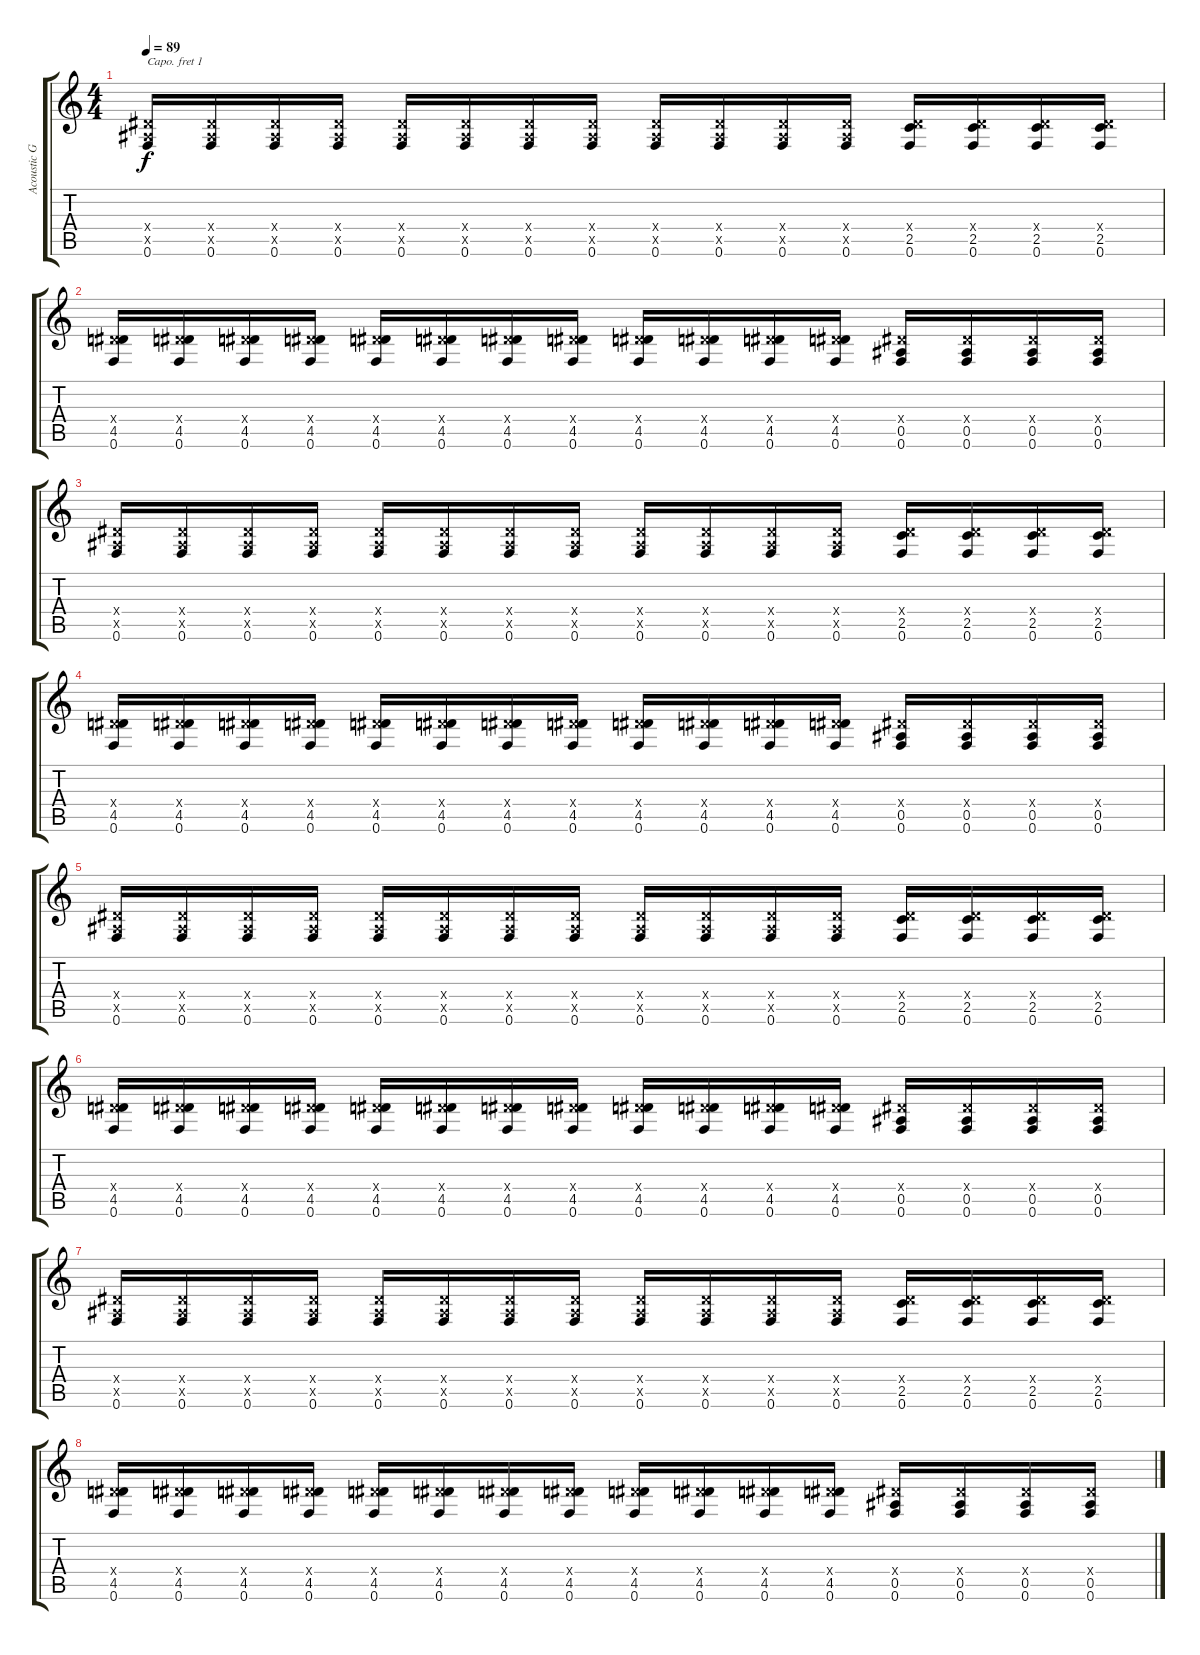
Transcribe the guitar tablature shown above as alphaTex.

\track ("Acoustic Guitar" "Acoustic G") {instrument acousticguitarsteel}
\staff {score tabs}
\capo 1
\tuning (E4 B3 G3 D3 A2 E2) {hide}
\ts (4 4)
\tempo 89
\clef g2
\ks c
(0.4{x} 0.5{x} 0.6).16{dy f} (0.4{x} 0.5{x} 0.6).16 (0.4{x} 0.5{x} 0.6).16 (0.4{x} 0.5{x} 0.6).16 (0.4{x} 0.5{x} 0.6).16 (0.4{x} 0.5{x} 0.6).16 (0.4{x} 0.5{x} 0.6).16 (0.4{x} 0.5{x} 0.6).16 (0.4{x} 0.5{x} 0.6).16 (0.4{x} 0.5{x} 0.6).16 (0.4{x} 0.5{x} 0.6).16 (0.4{x} 0.5{x} 0.6).16 (0.4{x} 2.5 0.6).16 (0.4{x} 2.5 0.6).16 (0.4{x} 2.5 0.6).16 (0.4{x} 2.5 0.6).16 |
(0.4{x} 4.5 0.6).16 (0.4{x} 4.5 0.6).16 (0.4{x} 4.5 0.6).16 (0.4{x} 4.5 0.6).16 (0.4{x} 4.5 0.6).16 (0.4{x} 4.5 0.6).16 (0.4{x} 4.5 0.6).16 (0.4{x} 4.5 0.6).16 (0.4{x} 4.5 0.6).16 (0.4{x} 4.5 0.6).16 (0.4{x} 4.5 0.6).16 (0.4{x} 4.5 0.6).16 (0.4{x} 0.5 0.6).16 (0.4{x} 0.5 0.6).16 (0.4{x} 0.5 0.6).16 (0.4{x} 0.5 0.6).16 |
(0.4{x} 0.5{x} 0.6).16 (0.4{x} 0.5{x} 0.6).16 (0.4{x} 0.5{x} 0.6).16 (0.4{x} 0.5{x} 0.6).16 (0.4{x} 0.5{x} 0.6).16 (0.4{x} 0.5{x} 0.6).16 (0.4{x} 0.5{x} 0.6).16 (0.4{x} 0.5{x} 0.6).16 (0.4{x} 0.5{x} 0.6).16 (0.4{x} 0.5{x} 0.6).16 (0.4{x} 0.5{x} 0.6).16 (0.4{x} 0.5{x} 0.6).16 (0.4{x} 2.5 0.6).16 (0.4{x} 2.5 0.6).16 (0.4{x} 2.5 0.6).16 (0.4{x} 2.5 0.6).16 |
(0.4{x} 4.5 0.6).16 (0.4{x} 4.5 0.6).16 (0.4{x} 4.5 0.6).16 (0.4{x} 4.5 0.6).16 (0.4{x} 4.5 0.6).16 (0.4{x} 4.5 0.6).16 (0.4{x} 4.5 0.6).16 (0.4{x} 4.5 0.6).16 (0.4{x} 4.5 0.6).16 (0.4{x} 4.5 0.6).16 (0.4{x} 4.5 0.6).16 (0.4{x} 4.5 0.6).16 (0.4{x} 0.5 0.6).16 (0.4{x} 0.5 0.6).16 (0.4{x} 0.5 0.6).16 (0.4{x} 0.5 0.6).16 |
(0.4{x} 0.5{x} 0.6).16 (0.4{x} 0.5{x} 0.6).16 (0.4{x} 0.5{x} 0.6).16 (0.4{x} 0.5{x} 0.6).16 (0.4{x} 0.5{x} 0.6).16 (0.4{x} 0.5{x} 0.6).16 (0.4{x} 0.5{x} 0.6).16 (0.4{x} 0.5{x} 0.6).16 (0.4{x} 0.5{x} 0.6).16 (0.4{x} 0.5{x} 0.6).16 (0.4{x} 0.5{x} 0.6).16 (0.4{x} 0.5{x} 0.6).16 (0.4{x} 2.5 0.6).16 (0.4{x} 2.5 0.6).16 (0.4{x} 2.5 0.6).16 (0.4{x} 2.5 0.6).16 |
(0.4{x} 4.5 0.6).16 (0.4{x} 4.5 0.6).16 (0.4{x} 4.5 0.6).16 (0.4{x} 4.5 0.6).16 (0.4{x} 4.5 0.6).16 (0.4{x} 4.5 0.6).16 (0.4{x} 4.5 0.6).16 (0.4{x} 4.5 0.6).16 (0.4{x} 4.5 0.6).16 (0.4{x} 4.5 0.6).16 (0.4{x} 4.5 0.6).16 (0.4{x} 4.5 0.6).16 (0.4{x} 0.5 0.6).16 (0.4{x} 0.5 0.6).16 (0.4{x} 0.5 0.6).16 (0.4{x} 0.5 0.6).16 |
(0.4{x} 0.5{x} 0.6).16 (0.4{x} 0.5{x} 0.6).16 (0.4{x} 0.5{x} 0.6).16 (0.4{x} 0.5{x} 0.6).16 (0.4{x} 0.5{x} 0.6).16 (0.4{x} 0.5{x} 0.6).16 (0.4{x} 0.5{x} 0.6).16 (0.4{x} 0.5{x} 0.6).16 (0.4{x} 0.5{x} 0.6).16 (0.4{x} 0.5{x} 0.6).16 (0.4{x} 0.5{x} 0.6).16 (0.4{x} 0.5{x} 0.6).16 (0.4{x} 2.5 0.6).16 (0.4{x} 2.5 0.6).16 (0.4{x} 2.5 0.6).16 (0.4{x} 2.5 0.6).16 |
(0.4{x} 4.5 0.6).16 (0.4{x} 4.5 0.6).16 (0.4{x} 4.5 0.6).16 (0.4{x} 4.5 0.6).16 (0.4{x} 4.5 0.6).16 (0.4{x} 4.5 0.6).16 (0.4{x} 4.5 0.6).16 (0.4{x} 4.5 0.6).16 (0.4{x} 4.5 0.6).16 (0.4{x} 4.5 0.6).16 (0.4{x} 4.5 0.6).16 (0.4{x} 4.5 0.6).16 (0.4{x} 0.5 0.6).16 (0.4{x} 0.5 0.6).16 (0.4{x} 0.5 0.6).16 (0.4{x} 0.5 0.6).16
